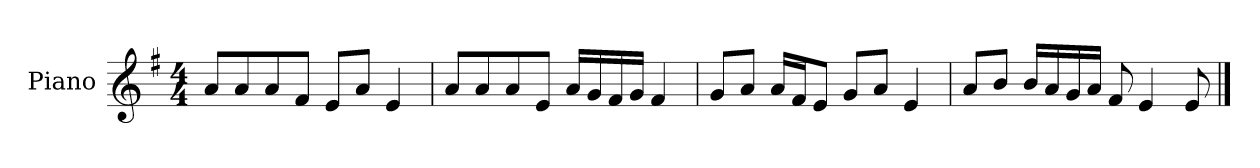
**kern
*part1
*staff1
*I"Piano
*I'P-no
*clefG2
*k[f#]
*M4/4
*MM90
=1
8a/L
8a/
8a/
8f#/J
8e/L
8a/J
4e/
=2
8a/L
8a/
8a/
8e/J
16a/LL
16g/
16f#/
16g/JJ
4f#/
=3
8g/L
8a/J
16a/LL
16f#/J
8e/J
8g/L
8a/J
4e/
=4
8a/L
8b/J
16b/LL
16a/
16g/
16a/JJ
8f#/
4e/
8e/
==
*-
